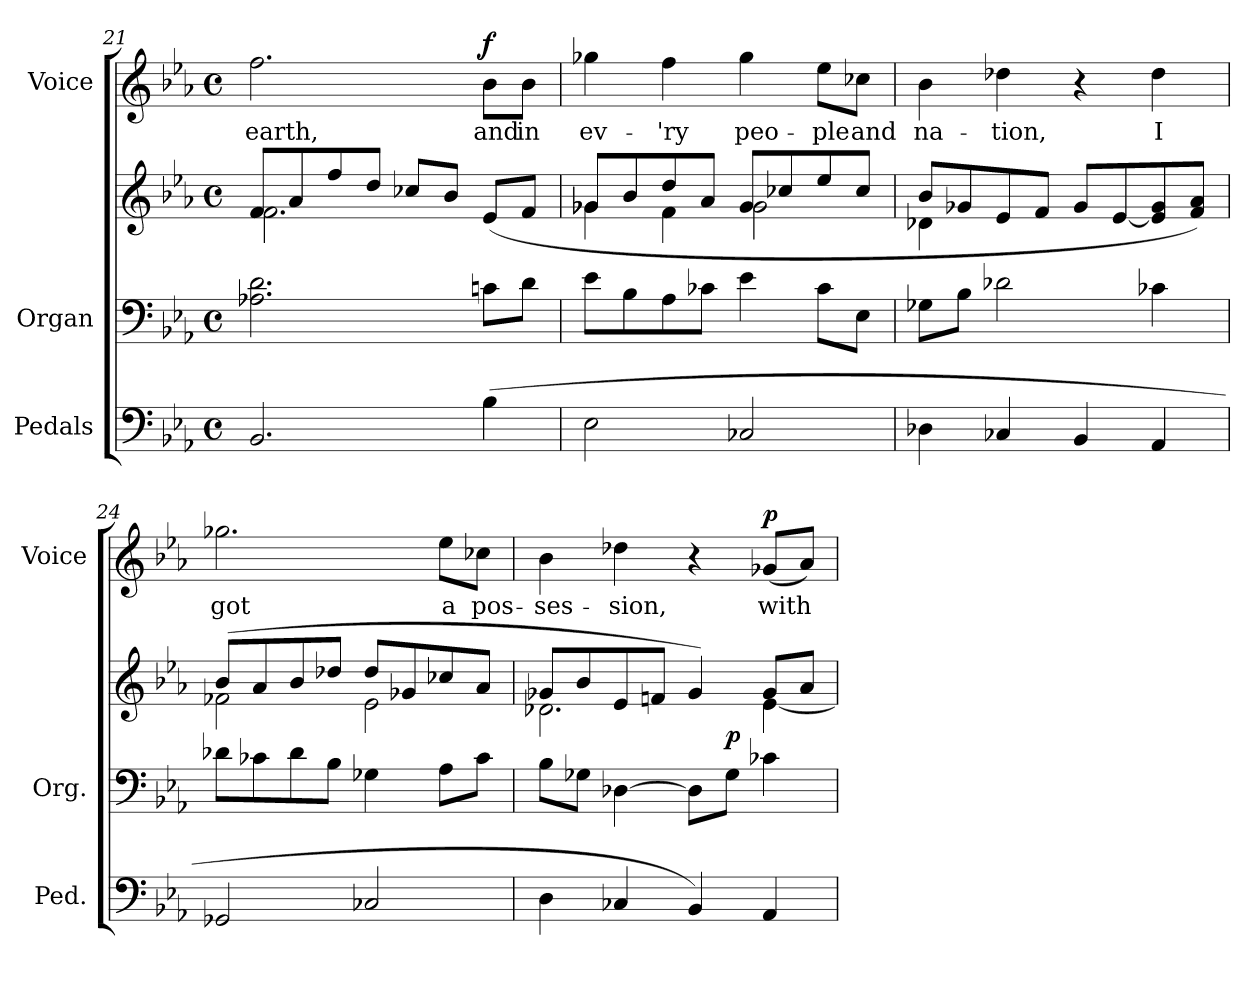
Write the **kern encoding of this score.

**kern	**kern	**kern	**dynam	**kern	**text	**dynam
*part3	*part2	*part2	*part2	*part1	*part1	*part1
*staff4	*staff3	*staff2	*staff2/3	*staff1	*staff1	*staff1
*I"Pedals	*I"Organ	*	*	*I"Voice	*	*
*I'Ped.	*I'Org.	*	*	*I'Voice	*	*
!!LO:LB:g=z
*clefF4	*clefF4	*clefG2	*	*clefG2	*	*
*k[b-e-a-]	*k[b-e-a-]	*k[b-e-a-]	*	*k[b-e-a-]	*	*
*E-:	*E-:	*E-:	*	*E-:	*	*
*M4/4	*M4/4	*M4/4	*	*M4/4	*	*
*met(c)	*met(c)	*met(c)	*	*met(c)	*	*
=21	=21	=21	=21	=21	=21	=21
*	*	*^	*	*	*	*
!	!	!	!	!	!	!LO:LY:b:color=#000000	!
2.BB-i/	2.A-Xi\ 2.di	8fi/L	2.fi\	.	2.ffi\	earth,	.
.	.	8a-i/	.	.	.	.	.
.	.	8ffi/	.	.	.	.	.
.	.	8ddi/J	.	.	.	.	.
.	.	8cc-Xi/L	.	.	.	.	.
.	.	8b-i/J	.	.	.	.	.
!	!	!	!	!	!	!LO:LY:b:color=#000000	!
(4B-i\	8cni\L	(8e-i/L	4ryy	.	8b-i\L	and	f
!	!	!	!	!	!	!LO:LY:b:color=#000000	!
.	8di\J	8fi/J	.	.	8b-i\J	in	.
=22	=22	=22	=22	=22	=22	=22	=22
!	!	!	!	!	!	!LO:LY:b:color=#000000	!
2E-i\	8e-i\L	8g-Xi/L	4g-i\	.	4gg-Xi\	ev-	.
.	8B-i\	8b-i/	.	.	.	.	.
!	!	!	!	!	!	!LO:LY:b:color=#000000	!
.	8A-i\	8ddi/	4fi\	.	4ffi\	-'ry	.
.	8c-Xi\J	8a-i/J	.	.	.	.	.
!	!	!	!	!	!	!LO:LY:b:color=#000000	!
2C-Xi/	4e-i\	8g-i/L	2g-i\	.	4gg-i\	peo-	.
.	.	8cc-Xi/	.	.	.	.	.
!	!	!	!	!	!	!LO:LY:b:color=#000000	!
.	8c-i\L	8ee-i/	.	.	8ee-i\L	-ple	.
!	!	!	!	!	!	!LO:LY:b:color=#000000	!
.	8E-i\J	8cc-i/J	.	.	8cc-Xi\J	and	.
=23	=23	=23	=23	=23	=23	=23	=23
!	!	!	!	!	!	!LO:LY:b:color=#000000	!
4D-Xi\	8G-Xi\L	8b-i/L	4d-Xi\	.	4b-i\	na-	.
.	8B-i\J	8g-Xi/	.	.	.	.	.
!	!	!	!	!	!	!LO:LY:b:color=#000000	!
4C-Xi/	2d-Xi\	8e-i/	4ryy	.	4dd-Xi\	-tion,	.
.	.	8fi/J	.	.	.	.	.
4BB-i/	.	8g-i/L	2ryy	.	4r	.	.
.	.	[8e-i/	.	.	.	.	.
!	!	!	!	!	!	!LO:LY:b:color=#000000	!
4AA-i/	4c-Xi\	8e-i/] 8g-i	.	.	4dd-i\	I	.
.	.	8fi/ 8a-iJ)	.	.	.	.	.
=24	=24	=24	=24	=24	=24	=24	=24
!	!	!	!	!	!	!LO:LY:b:color=#000000	!
2GG-Xi/	8d-Xi\L	(8b-i/L	2f-Xi\	.	2.gg-Xi\	got	.
.	8c-Xi\	8a-i/	.	.	.	.	.
.	8d-i\	8b-i/	.	.	.	.	.
.	8B-i\J	8dd-Xi/J	.	.	.	.	.
2C-Xi/	4G-Xi\	8dd-i/L	2e-i\	.	.	.	.
.	.	8g-Xi/	.	.	.	.	.
!	!	!	!	!	!	!LO:LY:b:color=#000000	!
.	8A-i\L	8cc-Xi/	.	.	8ee-i\L	a	.
!	!	!	!	!	!	!LO:LY:b:color=#000000	!
.	8c-i\J	8a-i/J	.	.	8cc-Xi\J	pos-	.
!!LO:PB:g=z
=25	=25	=25	=25	=25	=25	=25	=25
!	!	!	!	!	!	!LO:LY:b:color=#000000	!
*	*	*	*^	*	*	*	*
4Di\	8B-i\L	8g-Xi/L	2.d-Xi\	2ryy	.	4b-i\	-ses-	.
.	8G-Xi\J	8b-i/	.	.	.	.	.	.
!	!	!	!	!	!	!	!LO:LY:b:color=#000000	!
4C-Xi/	[4D-Xi\	8e-i/	.	.	.	4dd-Xi\	-sion,	.
.	.	8fni/J	.	.	.	.	.	.
4BB-i/)	8D-i\L]	4g-i/)	.	8ryy	.	4r	.	.
.	8G-i\J	.	.	4.ryy	p	.	.	.
!	!	!	!	!	!	!	!LO:LY:b:color=#000000	!
4AA-i/	4c-Xi\	8g-i/L	[4e-i\	.	.	(8g-Xi/L	with	p
.	.	8a-i/J	.	.	.	8a-i/J)	.	.
*	*	*v	*v	*v	*	*	*	*
=	=	=	=	=	=	=
*-	*-	*-	*-	*-	*-	*-
